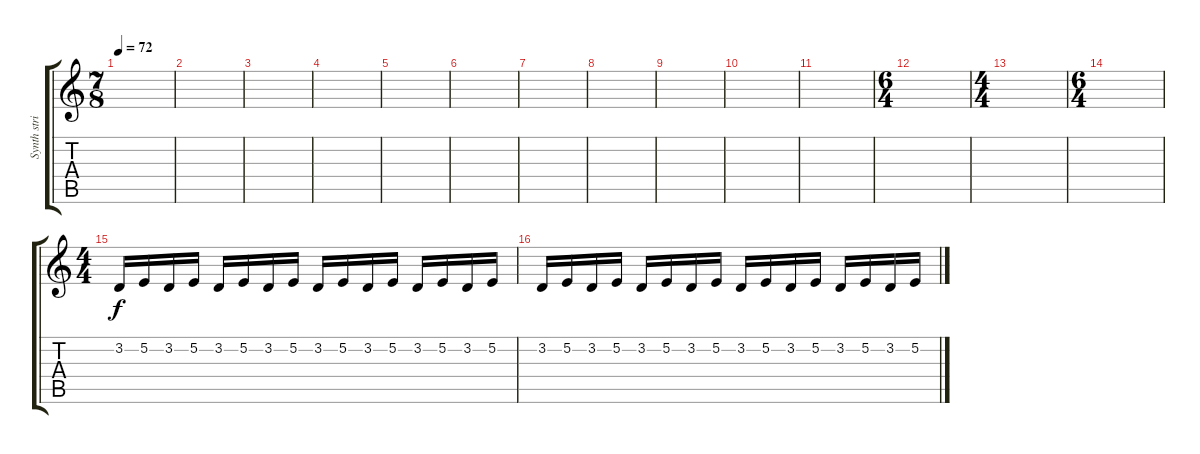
\track ("Synth strings" "Synth stri") {instrument synthstrings1}
\staff {score tabs}
\tuning (E4 B3 G3 D3 A2 D2) {hide}
\ts (7 8)
\tempo 72
\clef g2
\ks c
|
|
|
|
|
|
|
|
|
|
|
\ts (6 4)
|
\ts (4 4)
|
\ts (6 4)
|
\ts (4 4)
3.2.16{volume 16} 5.2.16 3.2.16 5.2.16 3.2.16 5.2.16 3.2.16 5.2.16 3.2.16 5.2.16 3.2.16 5.2.16 3.2.16 5.2.16 3.2.16 5.2.16 |
3.2.16 5.2.16 3.2.16 5.2.16 3.2.16 5.2.16 3.2.16 5.2.16 3.2.16 5.2.16 3.2.16 5.2.16 3.2.16 5.2.16 3.2.16 5.2.16
